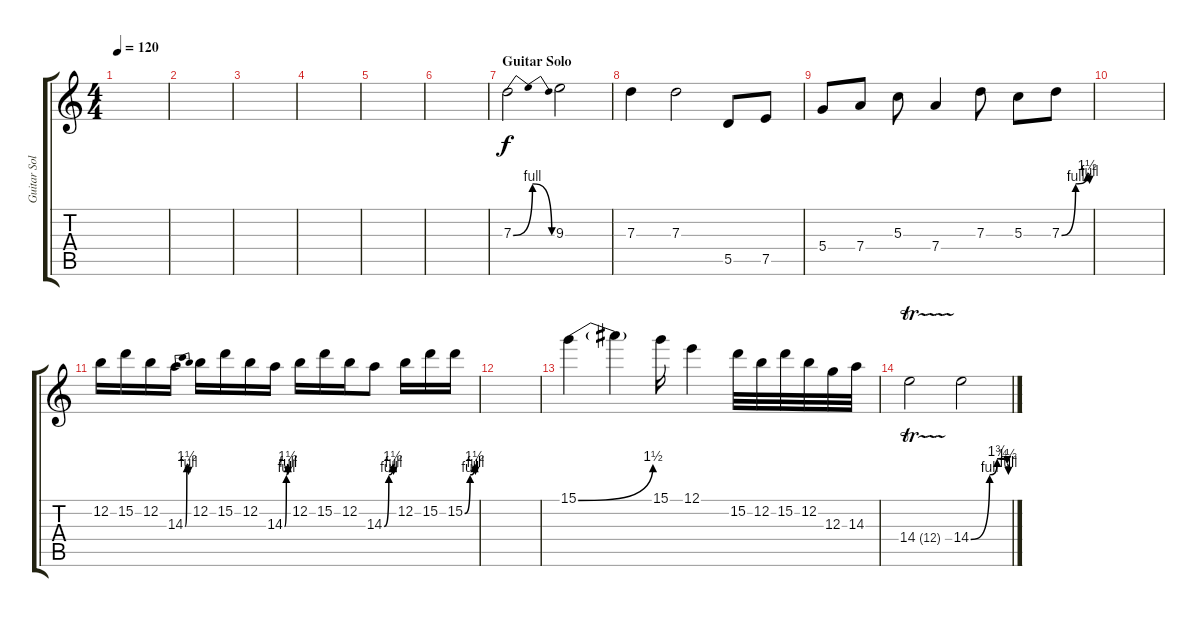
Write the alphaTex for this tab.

\track ("Guitar Solo" "Guitar Sol") {instrument distortionguitar}
\staff {score tabs}
\tuning (E4 B3 G3 D3 A2 E2) {hide}
\ts (4 4)
\tempo 120
\clef g2
\ks c
|
|
|
|
|
|
\section ("" "Guitar Solo")
7.3{be (bendrelease 0 0 45 4 45 4 60 0)}.2 9.3.2 |
7.3.4 7.3.2 5.5.8 7.5.8 |
5.4.8 7.4.8 5.3.8 7.4.4 7.3.8 5.3.8 7.3{be (custom 0 0 30 4 55 6 60 4)}.8 |
|
12.2.16 15.2.16 12.2.16 14.3{be (bendrelease 0 0 30 6 30 6 60 4)}.16 12.2.16 15.2.16 12.2.16 14.3{be (custom 0 0 30 4 55 6 60 4)}.16 12.2.16 15.2.16 12.2.16 14.3{be (custom 0 0 30 4 55 6 60 4)}.8 12.2.16 15.2.16 15.2{be (custom 0 0 30 4 55 6 60 4)}.16 |
|
15.1{be (bend 0 0 60 6)}.4 15.1{t}.4 15.1.16 12.1.4 15.2.32 12.2.32 15.2.32 12.2.32 12.3.32 14.3.32 |
14.4{tr (12 16)}.2 14.4{be (custom 0 0 30 4 42 7 58 6 60 4)}.2
